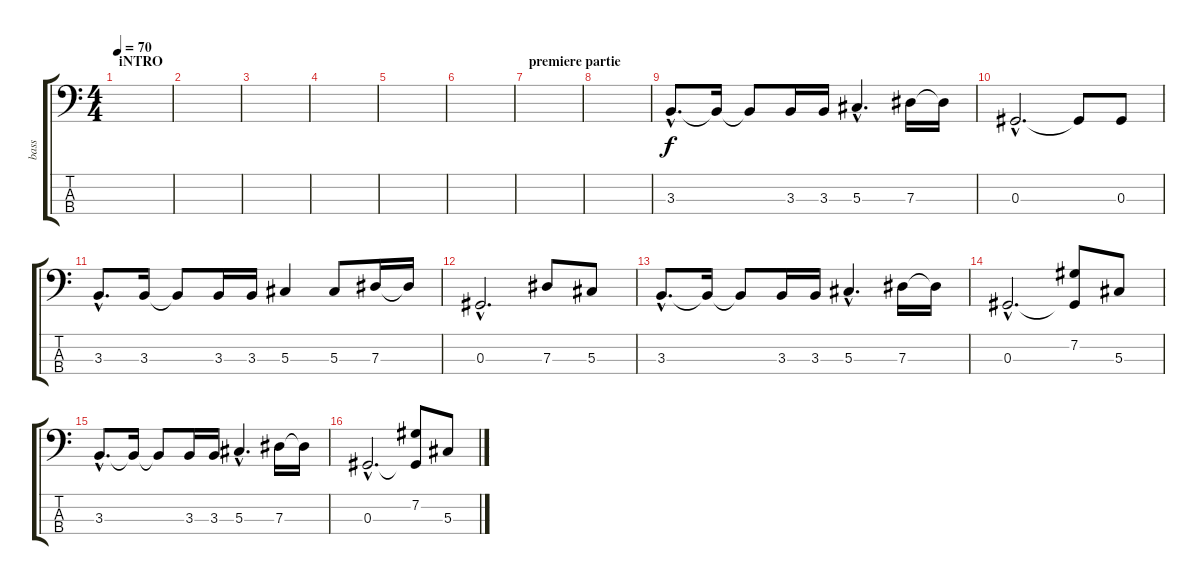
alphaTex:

\track ("bass" "bass") {instrument electricbassfinger}
\staff {score tabs}
\tuning (Gb2 Db2 Ab1 Eb1) {hide}
\ts (4 4)
\section ("" "iNTRO")
\tempo 70
\clef f4
\ks c
|
|
|
|
|
|
\section ("" "premiere partie")
|
|
3.3{hac}.8{d} 3.3{t}.16 3.3{t}.8 3.3.16 3.3.16 5.3{hac}.4{d} 7.3.16 7.3{t}.16 |
0.3{hac}.2{d} 0.3{t}.8 0.3.8 |
3.3{hac}.8{d} 3.3.16 3.3{t}.8 3.3.16 3.3.16 5.3.4 5.3.8 7.3.16 7.3{t}.16 |
0.3{hac}.2{d} 7.3.8 5.3.8 |
3.3{hac}.8{d} 3.3{t}.16 3.3{t}.8 3.3.16 3.3.16 5.3{hac}.4{d} 7.3.16 7.3{t}.16 |
0.3{hac}.2{d} (7.2 0.3{t}).8 5.3.8 |
3.3{hac}.8{d} 3.3{t}.16 3.3{t}.8 3.3.16 3.3.16 5.3{hac}.4{d} 7.3.16 7.3{t}.16 |
0.3{hac}.2{d} (7.2 0.3{t}).8 5.3.8
